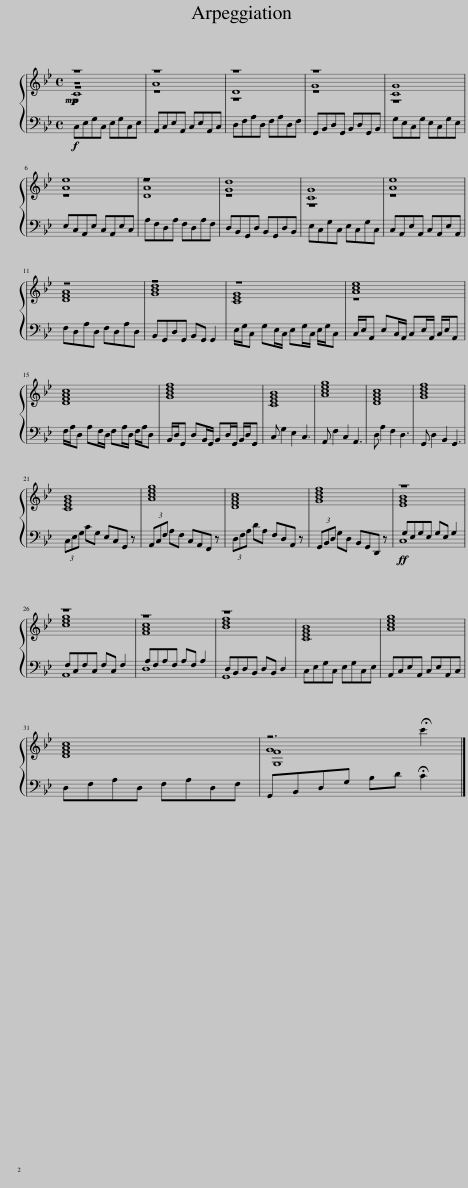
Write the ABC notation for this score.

X:1
%%score { ( 1 2 3 4 ) | ( 5 6 ) }
L:1/8
M:4/4
I:linebreak $
K:Bb
V:1 treble
V:2 treble
V:3 treble
V:4 treble
V:5 bass
V:6 bass
V:1
!mp!!p! C8 | A8 | D8 | G8 | C8 |$ %5
 A8 | D8 | G8 | C8 | A8 |$ %10
 D8 | G8 | C8 | A8 |$ D8 | %15
 G8 | C8 | A8 | D8 | G8 |$ %20
 C8 | A8 | D8 | G8 | z8 |$ %25
 z8 | z8 | z8 | C8 | A8 |$ %30
 D8 | G,8 |] %32
V:2
 z8 | z8 | z8 | z8 | z8 |$ %5
 z8 | z8 | z8 | z8 | z8 |$ %10
 F8 | B8 | E8 | c8 |$ F8 | %15
 B8 | E8 | c8 | F8 | B8 |$ %20
 E8 | c8 | F8 | B8 | E8 |$ %25
 c8 | F8 | B8 | E8 | c8 |$ %30
 F8 | G8 |] %32
V:3
 z8 | z8 | z8 | z8 | G8 |$ %5
 e8 | A8 | d8 | G8 | e8 |$ %10
 A8 | d8 | G8 | e8 |$ A8 | %15
 d8 | G8 | e8 | A8 | d8 |$ %20
 G8 | e8 | A8 | d8 | G8 |$ %25
 e8 | A8 | d8 | G8 | e8 |$ %30
 A8 | F8 |] %32
V:4
 z8 | z8 | z8 | z8 | z8 |$ %5
 z8 | z8 | z8 | z8 | z8 |$ %10
 z8 | z8 | z8 | z8 |$ c8 | %15
 f8 | B8 | g8 | c8 | f8 |$ %20
 B8 | g8 | c8 | f8 | B8 |$ %25
 g8 | c8 | f8 | B8 | g8 |$ %30
 c8 | z6 !fermata!c'2 |] %32
V:5
!f! C,E,G,C, E,G,C,E, | A,,C,E,A,, C,E,A,,C, | D,F,A,D, F,A,D,F, | G,,B,,D,G,, B,,D,G,,B,, | G,E,C,G, E,C,G,E, |$ %5
 E,C,A,,E, C,A,,E,C, | A,F,D,A, F,D,A,F, | D,B,,G,,D, B,,G,,D,B,, | E,C,G,C, E,C,G,C, | C,A,,E,A,, C,A,,E,A,, |$ %10
 F,D,A,D, F,D,A,D, | B,,G,,D,G,, B,,G,, G,,2 | E,/G,/C, G,E,/C,/ E,G,/C,/ E,/G,/C, | C,/E,/A,, E,C,/A,,/ C,E,/A,,/ C,/E,/A,, |$ F,/A,/D, A,F,/D,/ F,A,/D,/ F,/A,/D, | %15
 B,,/D,/G,, D,B,,/G,,/ B,,D,/G,,/ B,,/D,/G,, | C, G,2 E,2 C,3 | A,, F,2 C,2 A,,3 | D, A,2 F,2 D,3 | G,, D,2 B,,2 G,,3 |$ %20
 (3C,E,G, CG, E,C,G,, z | (3A,,C,F, A,F, C,A,,F,, z | (3D,F,A, DA, F,D,A,, z | (3G,,B,,D, G,D, B,,G,,D,, z |!ff! C,8 |$ %25
 A,,8 | D,8 | G,,8 | C,E,G,C, E,G,C,E, | A,,C,E,A,, C,E,A,,C, |$ %30
 D,F,A,D, F,A,D,F, | G,,B,,D,G, B,D !fermata!C2 |] %32
V:6
 x8 | x8 | x8 | x8 | x8 |$ %5
 x8 | x8 | x8 | x8 | x8 |$ %10
 x8 | x8 | x8 | x8 |$ x8 | %15
 x8 | x8 | x8 | x8 | x8 |$ %20
 x8 | x8 | x8 | x8 | G,E,G,E, G,E, G,2 |$ %25
 F,C,F,C, F,C, F,2 | A,F,A,F, A,F, A,2 | D,B,,D,B,, D,B,, D,2 | x8 | x8 |$ %30
 x8 | x8 |] %32
